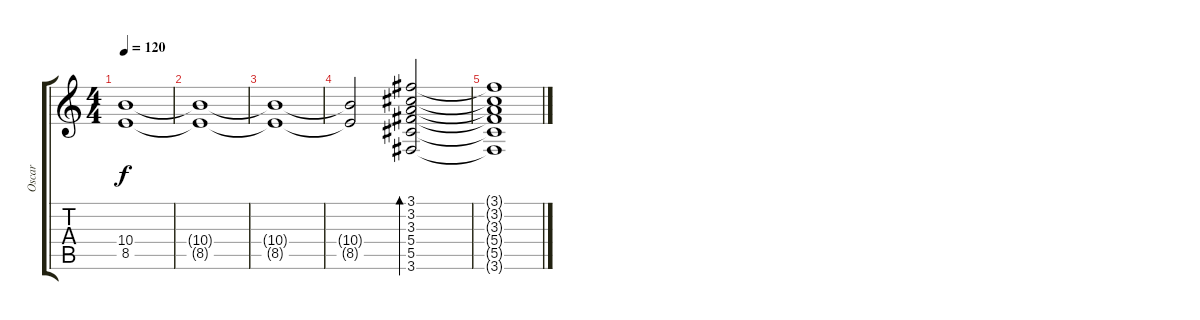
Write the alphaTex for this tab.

\track ("Oscar" "Oscar") {instrument distortionguitar}
\staff {score tabs}
\tuning (Eb4 Bb3 Gb3 Db3 Ab2 Eb2) {hide}
\ts (4 4)
\tempo 120
\clef g2
\ks c
(10.4{t} 8.5{t}).1{dy f volume 10} |
(10.4{t} 8.5{t}).1{volume 8} |
(10.4{t} 8.5{t}).1{volume 6} |
(10.4{t} 8.5{t}).2{volume 10 instrument acousticguitarnylon} (3.1 3.2 3.3 5.4 5.5 3.6).2{bd 480} |
(3.1{t} 3.2{t} 3.3{t} 5.4{t} 5.5{t} 3.6{t}).1
